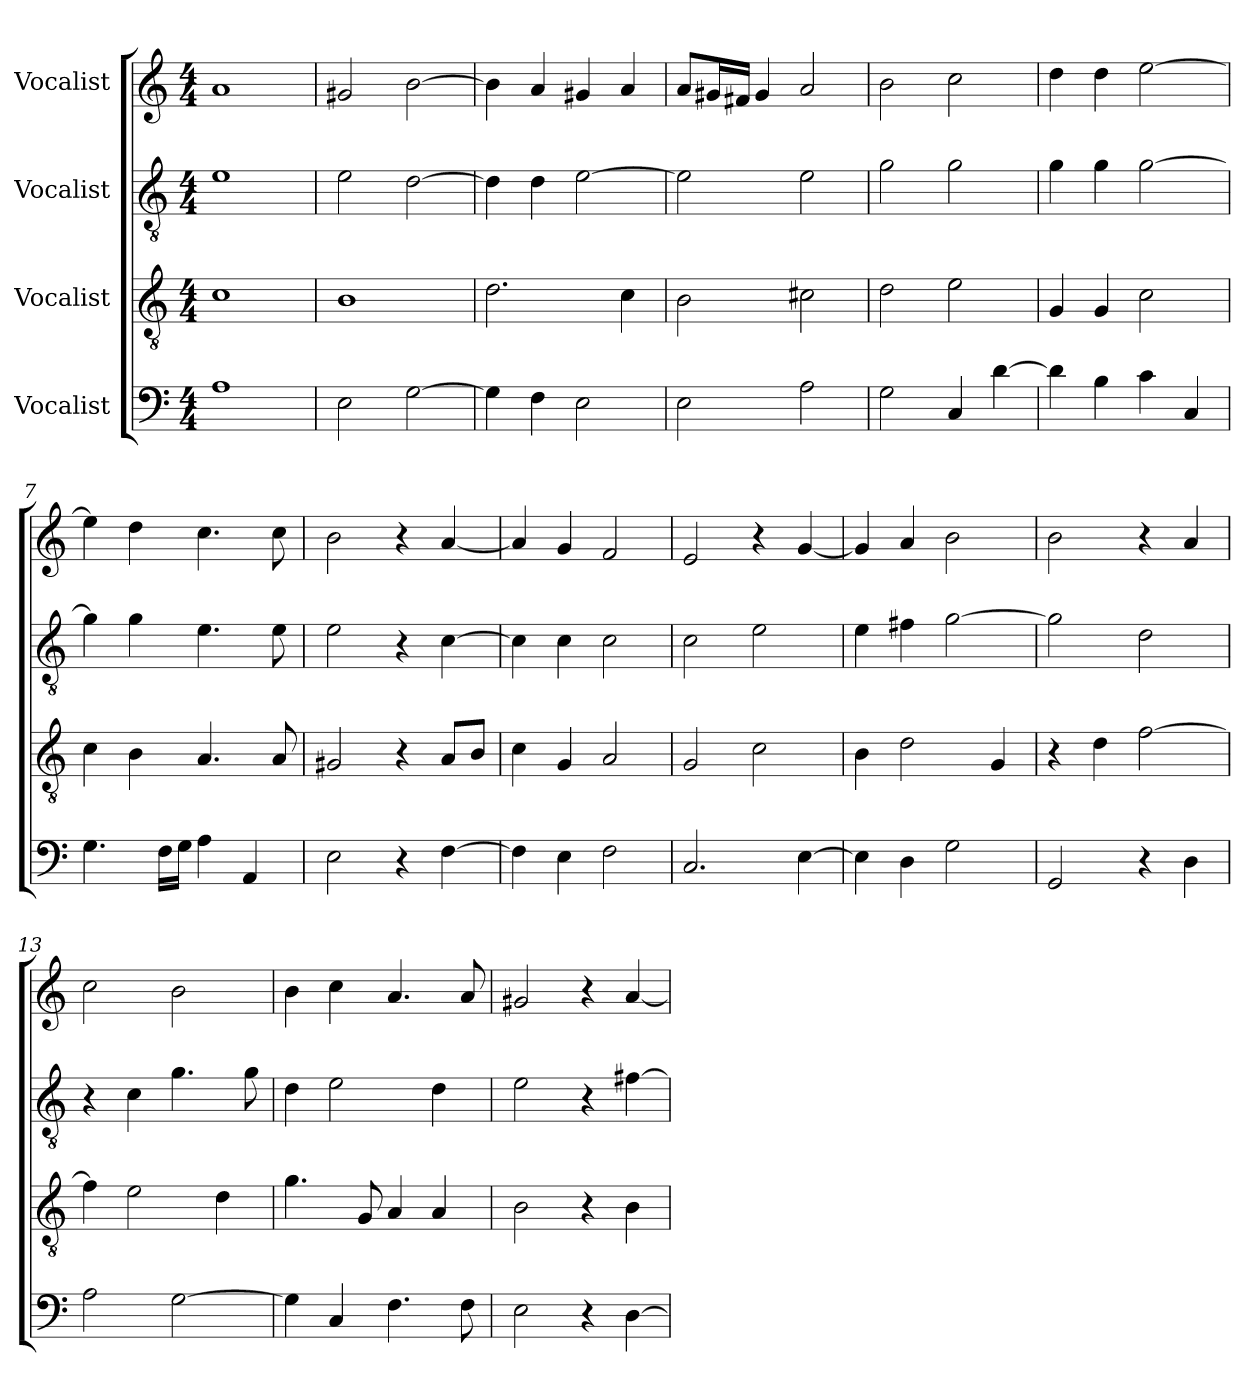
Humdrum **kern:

**kern	**kern	**kern	**kern
*part4	*part3	*part2	*part1
*staff4	*staff3	*staff2	*staff1
*I"Vocalist	*I"Vocalist	*I"Vocalist	*I"Vocalist
*clefF4	*clefGv2	*clefGv2	*clefG2
*k[]	*k[]	*k[]	*k[]
*M4/4	*M4/4	*M4/4	*M4/4
*MM120	*MM120	*MM120	*MM120
=1	=1	=1	=1
1A	1c	1e	1a
=2	=2	=2	=2
2E\	1B	2e\	2g#X/
[2G\	.	[2d\	[2b\
=3	=3	=3	=3
4G\]	2.d\	4d\]	4b\]
4F\	.	4d\	4a/
2E\	.	[2e\	4g#X/
.	4c\	.	4a/
=4	=4	=4	=4
2E\	2B\	2e\]	8a/L
.	.	.	16g#X/L
.	.	.	16f#X/JJ
.	.	.	4g#/
2A\	2c#X\	2e\	2a/
=5	=5	=5	=5
2G\	2d\	2g\	2b\
4C/	2e\	2g\	2cc\
[4d\	.	.	.
=6	=6	=6	=6
4d\]	4G/	4g\	4dd\
4B\	4G/	4g\	4dd\
4c\	2c\	[2g\	[2ee\
4C/	.	.	.
=7	=7	=7	=7
4.G\	4c\	4g\]	4ee\]
.	4B\	4g\	4dd\
16F\LL	.	.	.
16G\JJ	.	.	.
4A\	4.A/	4.e\	4.cc\
4AA/	.	.	.
.	8A/	8e\	8cc\
=8	=8	=8	=8
2E\	2G#X/	2e\	2b\
4r	4r	4r	4r
[4F\	8A/L	[4c\	[4a/
.	8B/J	.	.
=9	=9	=9	=9
4F\]	4c\	4c\]	4a/]
4E\	4G/	4c\	4g/
2F\	2A/	2c\	2f/
=10	=10	=10	=10
2.C/	2G/	2c\	2e/
.	2c\	2e\	4r
[4E\	.	.	[4g/
=11	=11	=11	=11
4E\]	4B\	4e\	4g/]
4D\	2d\	4f#X\	4a/
2G\	.	[2g\	2b\
.	4G/	.	.
=12	=12	=12	=12
2GG/	4r	2g\]	2b\
.	4d\	.	.
4r	[2f\	2d\	4r
4D\	.	.	4a/
=13	=13	=13	=13
2A\	4f\]	4r	2cc\
.	2e\	4c\	.
[2G\	.	4.g\	2b\
.	4d\	.	.
.	.	8g\	.
=14	=14	=14	=14
4G\]	4.g\	4d\	4b\
4C/	.	2e\	4cc\
.	8G/	.	.
4.F\	4A/	.	4.a/
.	4A/	4d\	.
8F\	.	.	8a/
=15	=15	=15	=15
2E\	2B\	2e\	2g#X/
4r	4r	4r	4r
[4D\	4B\	[4f#X\	[4a/
=	=	=	=
*-	*-	*-	*-
